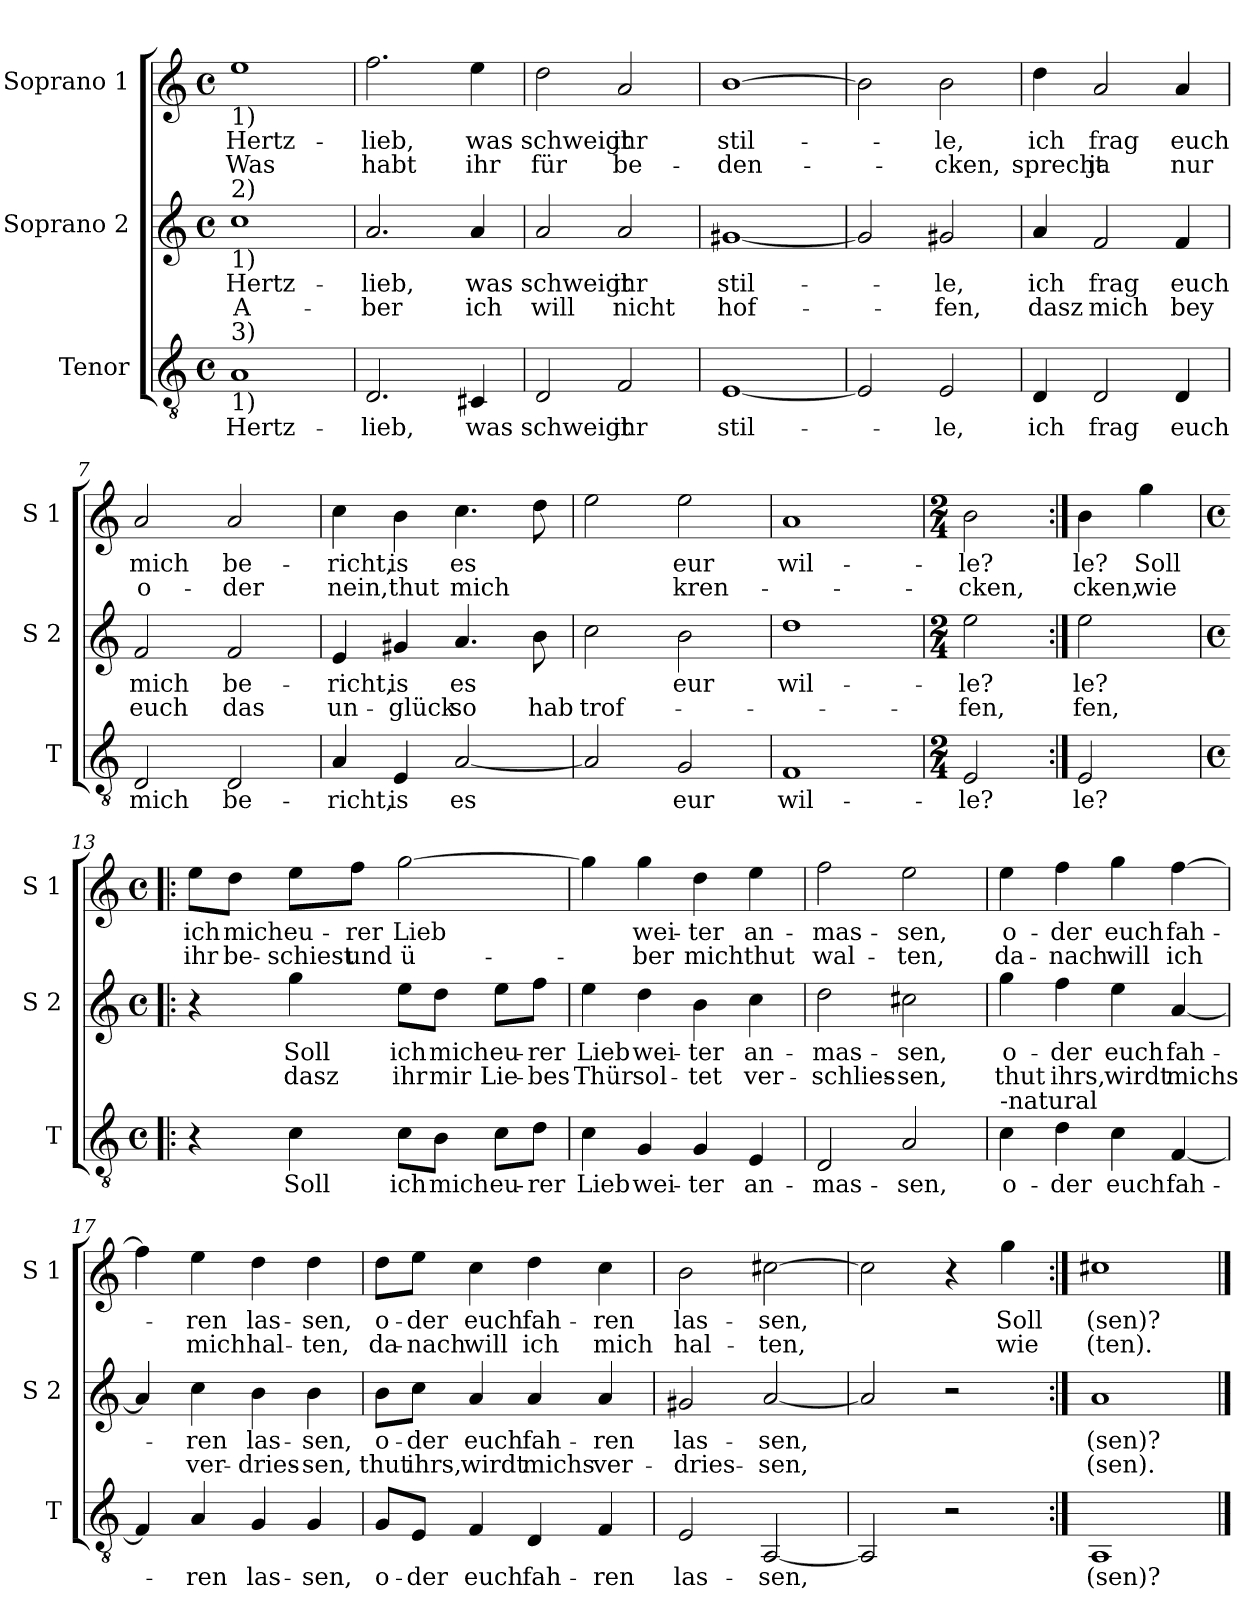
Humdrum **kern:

**kern	**text	**kern	**text	**text	**kern	**text	**text
*part3	*part3	*part2	*part2	*part2	*part1	*part1	*part1
*staff3	*staff3	*staff2	*staff2	*staff2	*staff1	*staff1	*staff1
*I"Tenor	*	*I"Soprano 2	*	*	*I"Soprano 1	*	*
*I'T	*	*I'S 2	*	*	*I'S 1	*	*
*clefGv2	*	*clefG2	*	*	*clefG2	*	*
*k[]	*	*k[]	*	*	*k[]	*	*
*C:	*	*C:	*	*	*C:	*	*
*M4/4	*	*M4/4	*	*	*M4/4	*	*
*met(c)	*	*met(c)	*	*	*met(c)	*	*
=1	=1	=1	=1	=1	=1	=1	=1
!	!	!	!	!	!LO:TX:b:t=1)	!	!
!	!	!LO:TX:a:t=2)	!	!	!	!	!
!	!	!LO:TX:b:t=1)	!	!	!	!	!
!LO:TX:a:t=3)	!	!	!	!	!	!	!
!LO:TX:b:t=1)	!	!	!	!	!	!	!
!	!LO:LY:b	!	!LO:LY:b	!LO:LY:b	!	!LO:LY:b	!LO:LY:b
1A	Hertz-	1cc	Hertz-	A-	1ee	Hertz-	Was
=2	=2	=2	=2	=2	=2	=2	=2
!	!LO:LY:b	!	!LO:LY:b	!LO:LY:b	!	!LO:LY:b	!LO:LY:b
2.D/	-lieb,	2.a/	-lieb,	-ber	2.ff\	-lieb,	habt
!	!LO:LY:b	!	!LO:LY:b	!LO:LY:b	!	!LO:LY:b	!LO:LY:b
4C#X/	was	4a/	was	ich	4ee\	was	ihr
=3	=3	=3	=3	=3	=3	=3	=3
!	!LO:LY:b	!	!LO:LY:b	!LO:LY:b	!	!LO:LY:b	!LO:LY:b
2D/	schweigt	2a/	schweigt	will	2dd\	schweigt	für
!	!LO:LY:b	!	!LO:LY:b	!LO:LY:b	!	!LO:LY:b	!LO:LY:b
2F/	ihr	2a/	ihr	nicht	2a/	ihr	be-
=4	=4	=4	=4	=4	=4	=4	=4
!	!LO:LY:b	!	!LO:LY:b	!LO:LY:b	!	!LO:LY:b	!LO:LY:b
[1E	stil-	[1g#X	stil-	hof-	[1b	stil-	-den-
=5	=5	=5	=5	=5	=5	=5	=5
2E/]	.	2g#/]	.	.	2b\]	.	.
!	!LO:LY:b	!	!LO:LY:b	!LO:LY:b	!	!LO:LY:b	!LO:LY:b
2E/	-le,	2g#X/	-le,	-fen,	2b\	-le,	-cken,
!!LO:LB:g=z
=6	=6	=6	=6	=6	=6	=6	=6
!	!LO:LY:b	!	!LO:LY:b	!LO:LY:b	!	!LO:LY:b	!LO:LY:b
4D/	ich	4a/	ich	dasz	4dd\	ich	sprecht
!	!LO:LY:b	!	!LO:LY:b	!LO:LY:b	!	!LO:LY:b	!LO:LY:b
2D/	frag	2f/	frag	mich	2a/	frag	ja
!	!LO:LY:b	!	!LO:LY:b	!LO:LY:b	!	!LO:LY:b	!LO:LY:b
4D/	euch	4f/	euch	bey	4a/	euch	nur
=7	=7	=7	=7	=7	=7	=7	=7
!	!LO:LY:b	!	!LO:LY:b	!LO:LY:b	!	!LO:LY:b	!LO:LY:b
2D/	mich	2f/	mich	euch	2a/	mich	o-
!	!LO:LY:b	!	!LO:LY:b	!LO:LY:b	!	!LO:LY:b	!LO:LY:b
2D/	be-	2f/	be-	das	2a/	be-	-der
=8	=8	=8	=8	=8	=8	=8	=8
!	!LO:LY:b	!	!LO:LY:b	!LO:LY:b	!	!LO:LY:b	!LO:LY:b
4A/	-richt,	4e/	-richt,	un-	4cc\	-richt,	nein,
!	!LO:LY:b	!	!LO:LY:b	!LO:LY:b	!	!LO:LY:b	!LO:LY:b
4E/	is	4g#X/	is	-glück	4b\	is	thut
!	!LO:LY:b	!	!LO:LY:b	!LO:LY:b	!	!LO:LY:b	!LO:LY:b
[2A/	es	4.a/	es	so	4.cc\	es	mich
!	!	!	!	!LO:LY:b	!	!	!
.	.	8b\	.	hab	8dd\	.	.
=9	=9	=9	=9	=9	=9	=9	=9
!	!	!	!	!LO:LY:b	!	!	!
2A/]	.	2cc\	.	trof-	2ee\	.	.
!	!LO:LY:b	!	!LO:LY:b	!	!	!LO:LY:b	!LO:LY:b
2G/	eur	2b\	eur	.	2ee\	eur	kren-
!!LO:PB:g=z
=10	=10	=10	=10	=10	=10	=10	=10
!	!LO:LY:b	!	!LO:LY:b	!	!	!LO:LY:b	!
1F	wil-	1dd	wil-	.	1a	wil-	.
=11	=11	=11	=11	=11	=11	=11	=11
*M2/4	*	*M2/4	*	*	*M2/4	*	*
!	!LO:LY:b	!	!LO:LY:b	!LO:LY:b	!	!LO:LY:b	!LO:LY:b
2E/	-le?	2ee\	-le?	-fen,	2b\	-le?	-cken,
=12:|!	=12:|!	=12:|!	=12:|!	=12:|!	=12:|!	=12:|!	=12:|!
!	!LO:LY:b	!	!LO:LY:b	!LO:LY:b	!	!LO:LY:b	!LO:LY:b
2E/	le?	2ee\	le?	fen,	4b\	le?	cken,
!	!	!	!	!	!	!LO:LY:b	!LO:LY:b
.	.	.	.	.	4gg\	Soll	wie
=13!|:	=13!|:	=13!|:	=13!|:	=13!|:	=13!|:	=13!|:	=13!|:
*M4/4	*	*M4/4	*	*	*M4/4	*	*
*met(c)	*	*met(c)	*	*	*met(c)	*	*
!	!	!	!	!	!	!LO:LY:b	!LO:LY:b
4r	.	4r	.	.	8ee\L	ich	ihr
!	!	!	!	!	!	!LO:LY:b	!LO:LY:b
.	.	.	.	.	8dd\J	mich	be-
!	!LO:LY:b	!	!LO:LY:b	!LO:LY:b	!	!LO:LY:b	!LO:LY:b
4c\	Soll	4gg\	Soll	dasz	8ee\L	eu-	-schiest
!	!	!	!	!	!	!LO:LY:b	!LO:LY:b
.	.	.	.	.	8ff\J	-rer	und
!	!LO:LY:b	!	!LO:LY:b	!LO:LY:b	!	!LO:LY:b	!LO:LY:b
8c\L	ich	8ee\L	ich	ihr	[2gg\	Lieb	ü-
!	!LO:LY:b	!	!LO:LY:b	!LO:LY:b	!	!	!
8B\J	mich	8dd\J	mich	mir	.	.	.
!	!LO:LY:b	!	!LO:LY:b	!LO:LY:b	!	!	!
8c\L	eu-	8ee\L	eu-	Lie-	.	.	.
!	!LO:LY:b	!	!LO:LY:b	!LO:LY:b	!	!	!
8d\J	-rer	8ff\J	-rer	-bes	.	.	.
!!LO:LB:g=z
=14	=14	=14	=14	=14	=14	=14	=14
!	!LO:LY:b	!	!LO:LY:b	!LO:LY:b	!	!	!
4c\	Lieb	4ee\	Lieb	Thür	4gg\]	.	.
!	!LO:LY:b	!	!LO:LY:b	!LO:LY:b	!	!LO:LY:b	!LO:LY:b
4G/	wei-	4dd\	wei-	sol-	4gg\	wei-	-ber
!	!LO:LY:b	!	!LO:LY:b	!LO:LY:b	!	!LO:LY:b	!LO:LY:b
4G/	-ter	4b\	-ter	-tet	4dd\	-ter	mich
!	!LO:LY:b	!	!LO:LY:b	!LO:LY:b	!	!LO:LY:b	!LO:LY:b
4E/	an-	4cc\	an-	ver-	4ee\	an-	thut
=15	=15	=15	=15	=15	=15	=15	=15
!	!LO:LY:b	!	!LO:LY:b	!LO:LY:b	!	!LO:LY:b	!LO:LY:b
2D/	-mas-	2dd\	-mas-	-schlies-	2ff\	-mas-	wal-
!	!LO:LY:b	!	!LO:LY:b	!LO:LY:b	!	!LO:LY:b	!LO:LY:b
2A/	-sen,	2cc#X\	-sen,	-sen,	2ee\	-sen,	-ten,
=16	=16	=16	=16	=16	=16	=16	=16
!LO:TX:a:t=-natural	!	!	!	!	!	!	!
!	!LO:LY:b	!	!LO:LY:b	!LO:LY:b	!	!LO:LY:b	!LO:LY:b
4c\	o-	4gg\	o-	thut	4ee\	o-	da-
!	!LO:LY:b	!	!LO:LY:b	!LO:LY:b	!	!LO:LY:b	!LO:LY:b
4d\	-der	4ff\	-der	ihrs,	4ff\	-der	-nach
!	!LO:LY:b	!	!LO:LY:b	!LO:LY:b	!	!LO:LY:b	!LO:LY:b
4c\	euch	4ee\	euch	wirdt	4gg\	euch	will
!	!LO:LY:b	!	!LO:LY:b	!LO:LY:b	!	!LO:LY:b	!LO:LY:b
[4F/	fah-	[4a/	fah-	michs	[4ff\	fah-	ich
=17	=17	=17	=17	=17	=17	=17	=17
4F/]	.	4a/]	.	.	4ff\]	.	.
!	!LO:LY:b	!	!LO:LY:b	!LO:LY:b	!	!LO:LY:b	!LO:LY:b
4A/	-ren	4cc\	-ren	ver-	4ee\	-ren	mich
!	!LO:LY:b	!	!LO:LY:b	!LO:LY:b	!	!LO:LY:b	!LO:LY:b
4G/	las-	4b\	las-	-dries-	4dd\	las-	hal-
!	!LO:LY:b	!	!LO:LY:b	!LO:LY:b	!	!LO:LY:b	!LO:LY:b
4G/	-sen,	4b\	-sen,	-sen,	4dd\	-sen,	-ten,
!!LO:LB:g=z
=18	=18	=18	=18	=18	=18	=18	=18
!	!LO:LY:b	!	!LO:LY:b	!LO:LY:b	!	!LO:LY:b	!LO:LY:b
8G/L	o-	8b\L	o-	thut	8dd\L	o-	da-
!	!LO:LY:b	!	!LO:LY:b	!LO:LY:b	!	!LO:LY:b	!LO:LY:b
8E/J	-der	8cc\J	-der	ihrs,	8ee\J	-der	-nach
!	!LO:LY:b	!	!LO:LY:b	!LO:LY:b	!	!LO:LY:b	!LO:LY:b
4F/	euch	4a/	euch	wirdt	4cc\	euch	will
!	!LO:LY:b	!	!LO:LY:b	!LO:LY:b	!	!LO:LY:b	!LO:LY:b
4D/	fah-	4a/	fah-	michs	4dd\	fah-	ich
!	!LO:LY:b	!	!LO:LY:b	!LO:LY:b	!	!LO:LY:b	!LO:LY:b
4F/	-ren	4a/	-ren	ver-	4cc\	-ren	mich
=19	=19	=19	=19	=19	=19	=19	=19
!	!LO:LY:b	!	!LO:LY:b	!LO:LY:b	!	!LO:LY:b	!LO:LY:b
2E/	las-	2g#X/	las-	-dries-	2b\	las-	hal-
!	!LO:LY:b	!	!LO:LY:b	!LO:LY:b	!	!LO:LY:b	!LO:LY:b
[2AA/	-sen,	[2a/	-sen,	-sen,	[2cc#X\	-sen,	-ten,
=20	=20	=20	=20	=20	=20	=20	=20
2AA/]	.	2a/]	.	.	2cc#\]	.	.
2r	.	2r	.	.	4r	.	.
!	!	!	!	!	!	!LO:LY:b	!LO:LY:b
.	.	.	.	.	4gg\	Soll	wie
=21:|!	=21:|!	=21:|!	=21:|!	=21:|!	=21:|!	=21:|!	=21:|!
!	!LO:LY:b	!	!LO:LY:b	!LO:LY:b	!	!LO:LY:b	!LO:LY:b
1AA	(sen)?	1a	(sen)?	(sen).	1cc#X	(sen)?	(ten).
==	==	==	==	==	==	==	==
*-	*-	*-	*-	*-	*-	*-	*-
